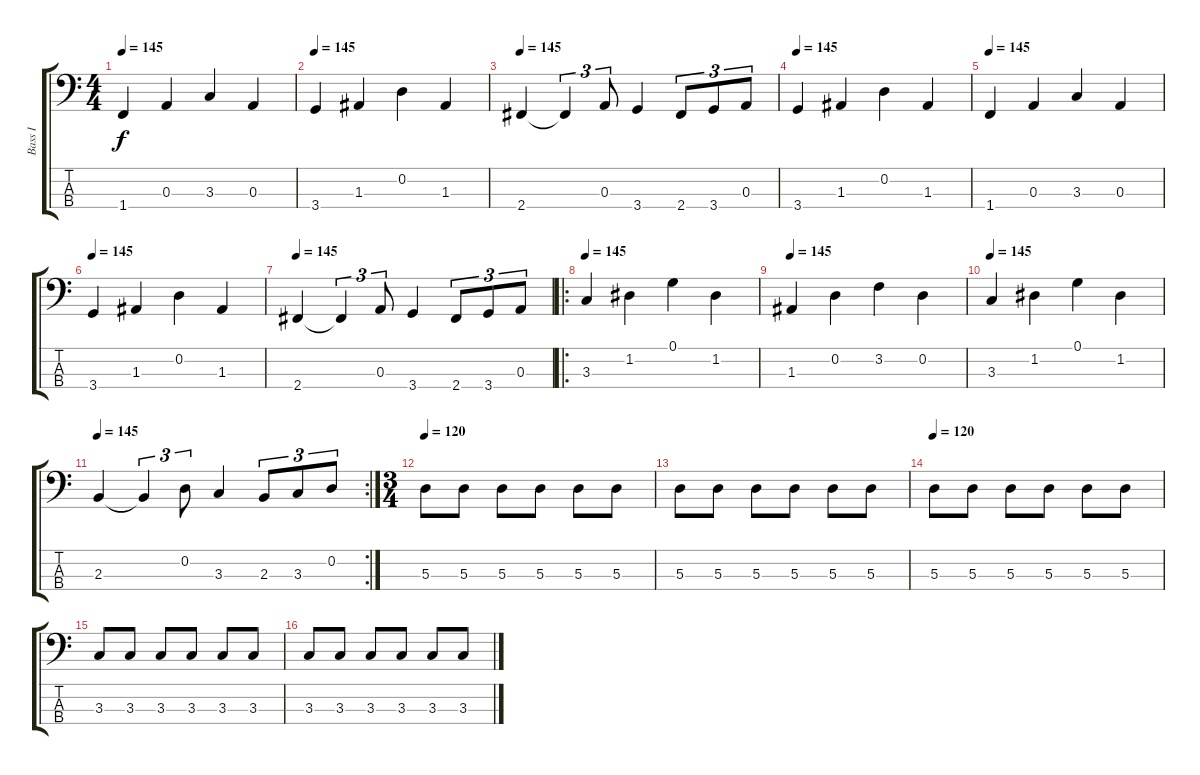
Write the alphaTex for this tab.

\track ("Bass I" "Bass I") {instrument electricbassfinger}
\staff {score tabs}
\tuning (G2 D2 A1 E1) {hide}
\ts (4 4)
\tempo 145
\clef f4
\ks c
1.4.4{dy f} 0.3.4 3.3.4 0.3.4 |
\tempo 145
3.4.4 1.3.4 0.2.4 1.3.4 |
\tempo 145
2.4.4 2.4{t}.4{tu (3 2)} 0.3.8{tu (3 2)} 3.4.4 2.4.8{tu (3 2)} 3.4.8{tu (3 2)} 0.3.8{tu (3 2)} |
\tempo 145
3.4.4 1.3.4 0.2.4 1.3.4 |
\tempo 145
1.4.4 0.3.4 3.3.4 0.3.4 |
\tempo 145
3.4.4 1.3.4 0.2.4 1.3.4 |
\tempo 145
2.4.4 2.4{t}.4{tu (3 2)} 0.3.8{tu (3 2)} 3.4.4 2.4.8{tu (3 2)} 3.4.8{tu (3 2)} 0.3.8{tu (3 2)} |
\ro
\tempo 145
3.3.4 1.2.4 0.1.4 1.2.4 |
\tempo 145
1.3.4 0.2.4 3.2.4 0.2.4 |
\tempo 145
3.3.4 1.2.4 0.1.4 1.2.4 |
\rc 2
\tempo 145
2.3.4 2.3{t}.4{tu (3 2)} 0.2.8{tu (3 2)} 3.3.4 2.3.8{tu (3 2)} 3.3.8{tu (3 2)} 0.2.8{tu (3 2)} |
\ts (3 4)
\tempo 120
5.3.8 5.3.8 5.3.8 5.3.8 5.3.8 5.3.8 |
5.3.8 5.3.8 5.3.8 5.3.8 5.3.8 5.3.8 |
\tempo 120
5.3.8 5.3.8 5.3.8 5.3.8 5.3.8 5.3.8 |
3.3.8 3.3.8 3.3.8 3.3.8 3.3.8 3.3.8 |
3.3.8 3.3.8 3.3.8 3.3.8 3.3.8 3.3.8
